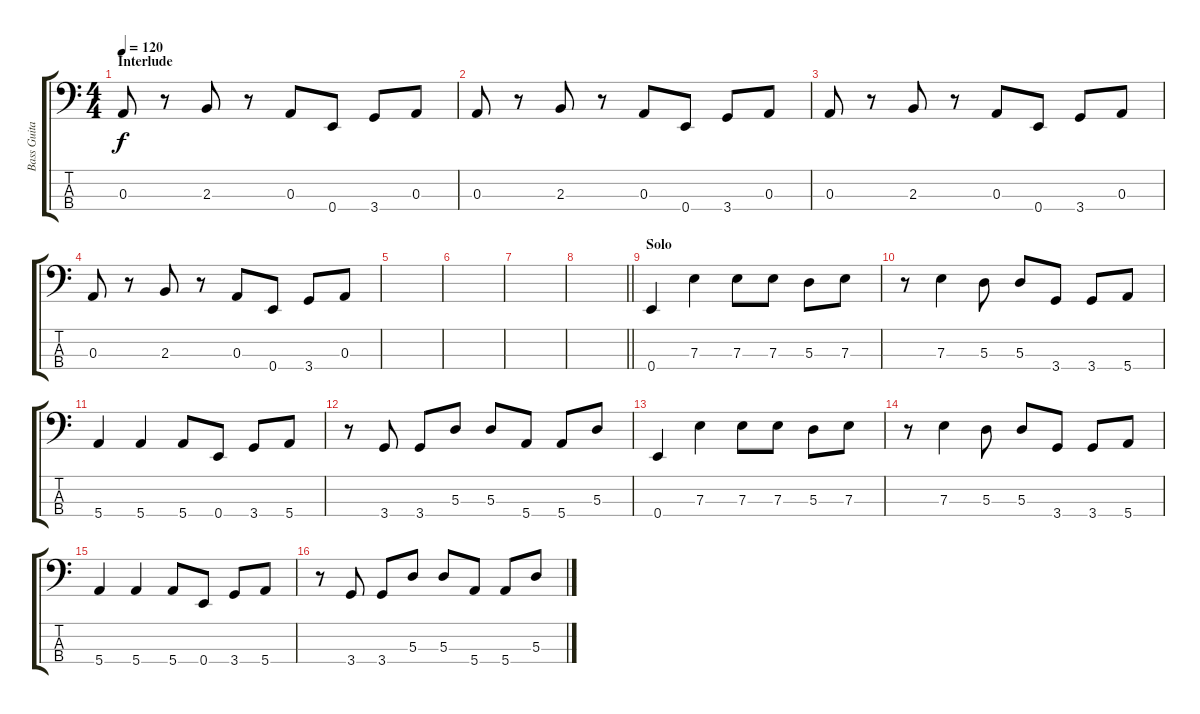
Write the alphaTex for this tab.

\track ("Bass Guitar" "Bass Guita") {instrument electricbasspick}
\staff {score tabs}
\tuning (G2 D2 A1 E1) {hide}
\ts (4 4)
\section ("" "Interlude")
\tempo 120
\clef f4
\ks c
0.3.8{dy f} r.8 2.3.8 r.8 0.3.8 0.4.8 3.4.8 0.3.8 |
0.3.8 r.8 2.3.8 r.8 0.3.8 0.4.8 3.4.8 0.3.8 |
0.3.8 r.8 2.3.8 r.8 0.3.8 0.4.8 3.4.8 0.3.8 |
0.3.8 r.8 2.3.8 r.8 0.3.8 0.4.8 3.4.8 0.3.8 |
|
|
|
\barLineRight lightlight
|
\section ("" "Solo")
0.4.4 7.3.4 7.3.8 7.3.8 5.3.8 7.3.8 |
r.8 7.3.4 5.3.8 5.3.8 3.4.8 3.4.8 5.4.8 |
5.4.4 5.4.4 5.4.8 0.4.8 3.4.8 5.4.8 |
r.8 3.4.8 3.4.8 5.3.8 5.3.8 5.4.8 5.4.8 5.3.8 |
0.4.4 7.3.4 7.3.8 7.3.8 5.3.8 7.3.8 |
r.8 7.3.4 5.3.8 5.3.8 3.4.8 3.4.8 5.4.8 |
5.4.4 5.4.4 5.4.8 0.4.8 3.4.8 5.4.8 |
r.8 3.4.8 3.4.8 5.3.8 5.3.8 5.4.8 5.4.8 5.3.8
